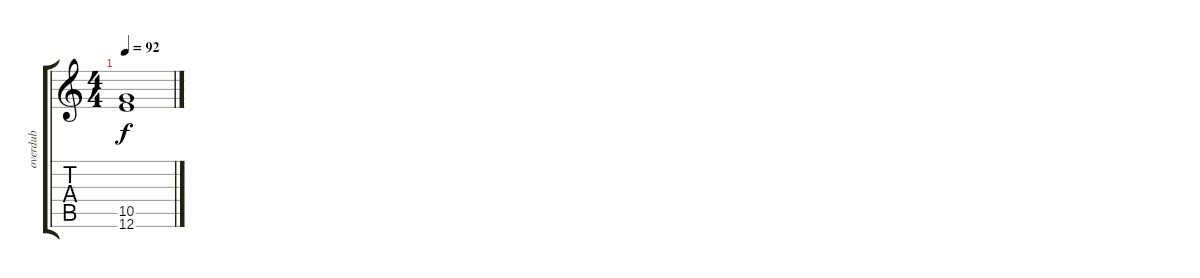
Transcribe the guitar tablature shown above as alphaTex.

\track ("overdub" "overdub") {instrument distortionguitar}
\staff {score tabs}
\tuning (E4 B3 G3 D3 A2 E2) {hide}
\ts (4 4)
\tempo 92
\clef g2
\ks c
(10.5{t} 12.6{t}).1{dy f}
